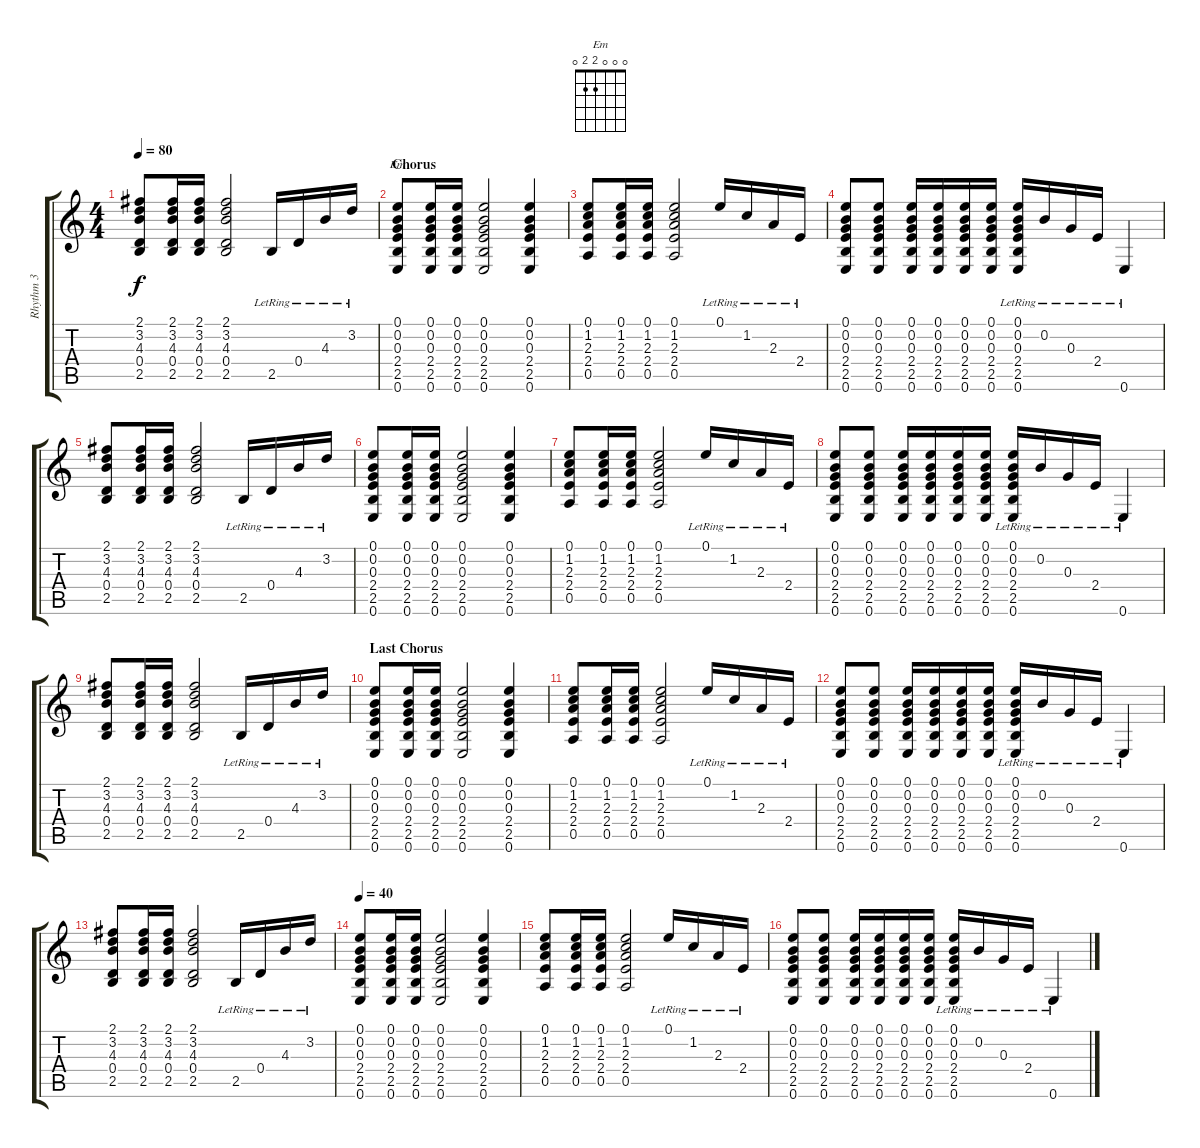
\track ("Rhythm 3" "Rhythm 3") {instrument electricguitarclean}
\staff {score tabs}
\tuning (E4 B3 G3 D3 A2 E2) {hide}
\chord ("Em" 0 0 0 2 2 0)
\ts (4 4)
\tempo 80
\clef g2
\ks c
(2.1 3.2 4.3 0.4 2.5).8{dy f} (2.1 3.2 4.3 0.4 2.5).16 (2.1 3.2 4.3 0.4 2.5).16 (2.1 3.2 4.3 0.4 2.5).2 2.5{lr}.16 0.4{lr}.16 4.3{lr}.16 3.2{lr}.16 |
\section ("" "Chorus")
(0.1 0.2 0.3 2.4 2.5 0.6).8{ch "Em"} (0.1 0.2 0.3 2.4 2.5 0.6).16 (0.1 0.2 0.3 2.4 2.5 0.6).16 (0.1 0.2 0.3 2.4 2.5 0.6).2 (0.1 0.2 0.3 2.4 2.5 0.6).4 |
(0.1 1.2 2.3 2.4 0.5).8 (0.1 1.2 2.3 2.4 0.5).16 (0.1 1.2 2.3 2.4 0.5).16 (0.1 1.2 2.3 2.4 0.5).2 0.1{lr}.16 1.2{lr}.16 2.3{lr}.16 2.4{lr}.16 |
(0.1 0.2 0.3 2.4 2.5 0.6).8 (0.1 0.2 0.3 2.4 2.5 0.6).8 (0.1 0.2 0.3 2.4 2.5 0.6).16 (0.1 0.2 0.3 2.4 2.5 0.6).16 (0.1 0.2 0.3 2.4 2.5 0.6).16 (0.1 0.2 0.3 2.4 2.5 0.6).16 (0.1{lr} 0.2{lr} 0.3{lr} 2.4{lr} 2.5{lr} 0.6{lr}).16 0.2{lr}.16 0.3{lr}.16 2.4{lr}.16 0.6{lr}.4 |
(2.1 3.2 4.3 0.4 2.5).8 (2.1 3.2 4.3 0.4 2.5).16 (2.1 3.2 4.3 0.4 2.5).16 (2.1 3.2 4.3 0.4 2.5).2 2.5{lr}.16 0.4{lr}.16 4.3{lr}.16 3.2{lr}.16 |
(0.1 0.2 0.3 2.4 2.5 0.6).8 (0.1 0.2 0.3 2.4 2.5 0.6).16 (0.1 0.2 0.3 2.4 2.5 0.6).16 (0.1 0.2 0.3 2.4 2.5 0.6).2 (0.1 0.2 0.3 2.4 2.5 0.6).4 |
(0.1 1.2 2.3 2.4 0.5).8 (0.1 1.2 2.3 2.4 0.5).16 (0.1 1.2 2.3 2.4 0.5).16 (0.1 1.2 2.3 2.4 0.5).2 0.1{lr}.16 1.2{lr}.16 2.3{lr}.16 2.4{lr}.16 |
(0.1 0.2 0.3 2.4 2.5 0.6).8 (0.1 0.2 0.3 2.4 2.5 0.6).8 (0.1 0.2 0.3 2.4 2.5 0.6).16 (0.1 0.2 0.3 2.4 2.5 0.6).16 (0.1 0.2 0.3 2.4 2.5 0.6).16 (0.1 0.2 0.3 2.4 2.5 0.6).16 (0.1{lr} 0.2{lr} 0.3{lr} 2.4{lr} 2.5{lr} 0.6{lr}).16 0.2{lr}.16 0.3{lr}.16 2.4{lr}.16 0.6{lr}.4 |
(2.1 3.2 4.3 0.4 2.5).8 (2.1 3.2 4.3 0.4 2.5).16 (2.1 3.2 4.3 0.4 2.5).16 (2.1 3.2 4.3 0.4 2.5).2 2.5{lr}.16 0.4{lr}.16 4.3{lr}.16 3.2{lr}.16 |
\section ("" "Last Chorus")
(0.1 0.2 0.3 2.4 2.5 0.6).8{instrument overdrivenguitar} (0.1 0.2 0.3 2.4 2.5 0.6).16 (0.1 0.2 0.3 2.4 2.5 0.6).16 (0.1 0.2 0.3 2.4 2.5 0.6).2 (0.1 0.2 0.3 2.4 2.5 0.6).4 |
(0.1 1.2 2.3 2.4 0.5).8 (0.1 1.2 2.3 2.4 0.5).16 (0.1 1.2 2.3 2.4 0.5).16 (0.1 1.2 2.3 2.4 0.5).2 0.1{lr}.16 1.2{lr}.16 2.3{lr}.16 2.4{lr}.16 |
(0.1 0.2 0.3 2.4 2.5 0.6).8 (0.1 0.2 0.3 2.4 2.5 0.6).8 (0.1 0.2 0.3 2.4 2.5 0.6).16 (0.1 0.2 0.3 2.4 2.5 0.6).16 (0.1 0.2 0.3 2.4 2.5 0.6).16 (0.1 0.2 0.3 2.4 2.5 0.6).16 (0.1{lr} 0.2{lr} 0.3{lr} 2.4{lr} 2.5{lr} 0.6{lr}).16 0.2{lr}.16 0.3{lr}.16 2.4{lr}.16 0.6{lr}.4 |
(2.1 3.2 4.3 0.4 2.5).8 (2.1 3.2 4.3 0.4 2.5).16 (2.1 3.2 4.3 0.4 2.5).16 (2.1 3.2 4.3 0.4 2.5).2 2.5{lr}.16 0.4{lr}.16 4.3{lr}.16 3.2{lr}.16 |
\tempo 40
(0.1 0.2 0.3 2.4 2.5 0.6).8 (0.1 0.2 0.3 2.4 2.5 0.6).16 (0.1 0.2 0.3 2.4 2.5 0.6).16 (0.1 0.2 0.3 2.4 2.5 0.6).2 (0.1 0.2 0.3 2.4 2.5 0.6).4 |
(0.1 1.2 2.3 2.4 0.5).8 (0.1 1.2 2.3 2.4 0.5).16 (0.1 1.2 2.3 2.4 0.5).16 (0.1 1.2 2.3 2.4 0.5).2 0.1{lr}.16 1.2{lr}.16 2.3{lr}.16 2.4{lr}.16 |
(0.1 0.2 0.3 2.4 2.5 0.6).8 (0.1 0.2 0.3 2.4 2.5 0.6).8 (0.1 0.2 0.3 2.4 2.5 0.6).16 (0.1 0.2 0.3 2.4 2.5 0.6).16 (0.1 0.2 0.3 2.4 2.5 0.6).16 (0.1 0.2 0.3 2.4 2.5 0.6).16 (0.1{lr} 0.2{lr} 0.3{lr} 2.4{lr} 2.5{lr} 0.6{lr}).16 0.2{lr}.16 0.3{lr}.16 2.4{lr}.16 0.6{lr}.4
